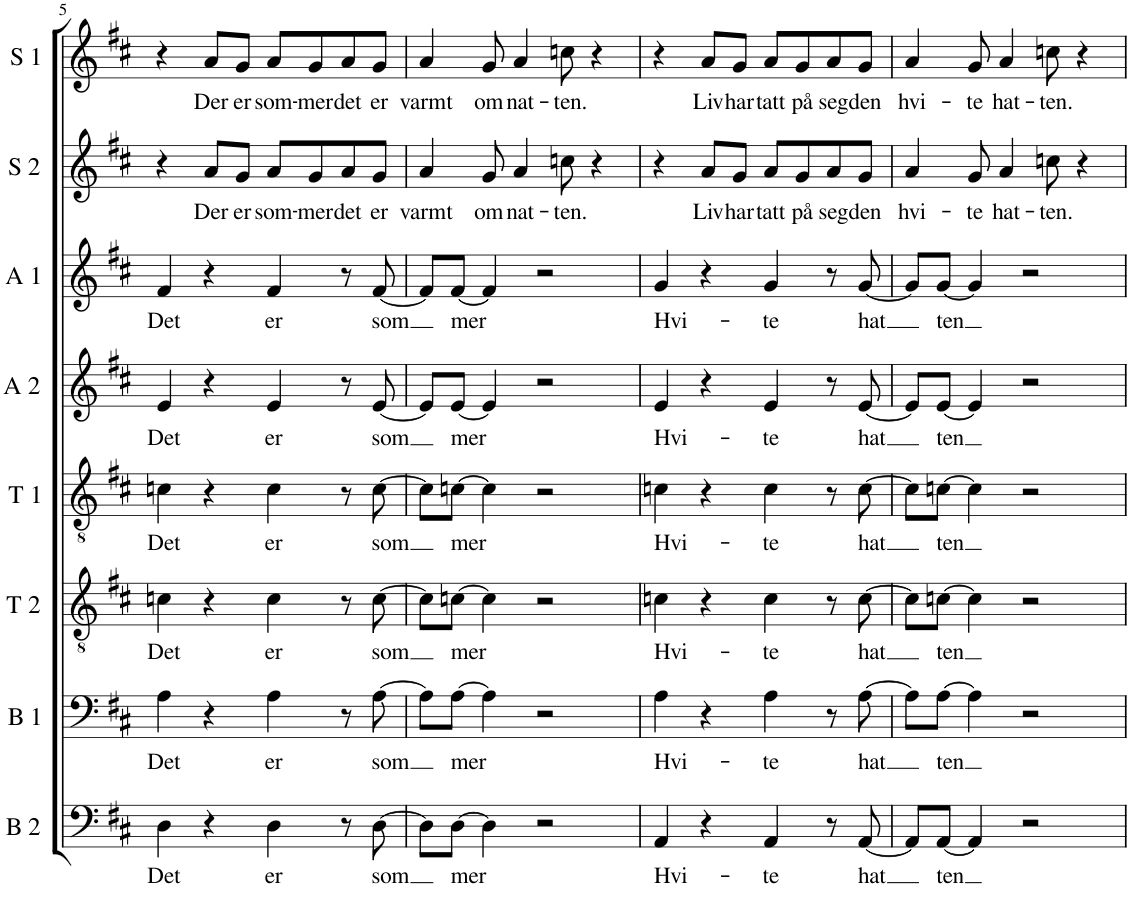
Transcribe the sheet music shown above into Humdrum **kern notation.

**kern	**text	**kern	**text	**kern	**text	**kern	**text	**kern	**text	**kern	**text	**kern	**text	**kern	**text
*part8	*part8	*part7	*part7	*part6	*part6	*part5	*part5	*part4	*part4	*part3	*part3	*part2	*part2	*part1	*part1
*staff8	*staff8	*staff7	*staff7	*staff6	*staff6	*staff5	*staff5	*staff4	*staff4	*staff3	*staff3	*staff2	*staff2	*staff1	*staff1
*I"Bass 2	*	*I"Bass 1	*	*I"Tenor 2	*	*I"Tenor 1	*	*I"Alt 2	*	*I"Alt 1	*	*I"Sopran 2	*	*I"Sopran 1	*
*I'B 2	*	*I'B 1	*	*I'T 2	*	*I'T 1	*	*I'A 2	*	*I'A 1	*	*I'S 2	*	*I'S 1	*
!!LO:PB:g=z
*clefF4	*	*clefF4	*	*clefGv2	*	*clefGv2	*	*clefG2	*	*clefG2	*	*clefG2	*	*clefG2	*
*k[f#c#]	*	*k[f#c#]	*	*k[f#c#]	*	*k[f#c#]	*	*k[f#c#]	*	*k[f#c#]	*	*k[f#c#]	*	*k[f#c#]	*
*M4/4	*	*M4/4	*	*M4/4	*	*M4/4	*	*M4/4	*	*M4/4	*	*M4/4	*	*M4/4	*
=5	=5	=5	=5	=5	=5	=5	=5	=5	=5	=5	=5	=5	=5	=5	=5
!	!LO:LY:b	!	!LO:LY:b	!	!LO:LY:b	!	!LO:LY:b	!	!LO:LY:b	!	!LO:LY:b	!	!	!	!
4D\	Det	4A\	Det	4cn\	Det	4cn\	Det	4e/	Det	4f#/	Det	4r	.	4r	.
!	!	!	!	!	!	!	!	!	!	!	!	!	!LO:LY:b	!	!LO:LY:b
4r	.	4r	.	4r	.	4r	.	4r	.	4r	.	8a/L	Der	8a/L	Der
!	!	!	!	!	!	!	!	!	!	!	!	!	!LO:LY:b	!	!LO:LY:b
.	.	.	.	.	.	.	.	.	.	.	.	8g/J	er	8g/J	er
!	!LO:LY:b	!	!LO:LY:b	!	!LO:LY:b	!	!LO:LY:b	!	!LO:LY:b	!	!LO:LY:b	!	!LO:LY:b	!	!LO:LY:b
4D\	er	4A\	er	4c\	er	4c\	er	4e/	er	4f#/	er	8a/L	som-	8a/L	som-
!	!	!	!	!	!	!	!	!	!	!	!	!	!LO:LY:b	!	!LO:LY:b
.	.	.	.	.	.	.	.	.	.	.	.	8g/	-mer	8g/	-mer
!	!	!	!	!	!	!	!	!	!	!	!	!	!LO:LY:b	!	!LO:LY:b
8r	.	8r	.	8r	.	8r	.	8r	.	8r	.	8a/	det	8a/	det
!	!LO:LY:b	!	!LO:LY:b	!	!LO:LY:b	!	!LO:LY:b	!	!LO:LY:b	!	!LO:LY:b	!	!LO:LY:b	!	!LO:LY:b
[8D\	som	[8A\	som	[8c\	som	[8c\	som	[8e/	som	[8f#/	som	8g/J	er	8g/J	er
=6	=6	=6	=6	=6	=6	=6	=6	=6	=6	=6	=6	=6	=6	=6	=6
!	!	!	!	!	!	!	!	!	!	!	!	!	!LO:LY:b	!	!LO:LY:b
8D\L]	.	8A\L]	.	8c\L]	.	8c\L]	.	8e/L]	.	8f#/L]	.	4a/	varmt	4a/	varmt
!	!LO:LY:b	!	!LO:LY:b	!	!LO:LY:b	!	!LO:LY:b	!	!LO:LY:b	!	!LO:LY:b	!	!	!	!
[8D\J	mer	[8A\J	mer	[8cn\J	mer	[8cn\J	mer	[8e/J	mer	[8f#/J	mer	.	.	.	.
!	!	!	!	!	!	!	!	!	!	!	!	!	!LO:LY:b	!	!LO:LY:b
4D\]	.	4A\]	.	4c\]	.	4c\]	.	4e/]	.	4f#/]	.	8g/	om	8g/	om
!	!	!	!	!	!	!	!	!	!	!	!	!	!LO:LY:b	!	!LO:LY:b
.	.	.	.	.	.	.	.	.	.	.	.	4a/	nat-	4a/	nat-
2r	.	2r	.	2r	.	2r	.	2r	.	2r	.	.	.	.	.
!	!	!	!	!	!	!	!	!	!	!	!	!	!LO:LY:b	!	!LO:LY:b
.	.	.	.	.	.	.	.	.	.	.	.	8ccn\	-ten.	8ccn\	-ten.
.	.	.	.	.	.	.	.	.	.	.	.	4r	.	4r	.
=7	=7	=7	=7	=7	=7	=7	=7	=7	=7	=7	=7	=7	=7	=7	=7
!	!LO:LY:b	!	!LO:LY:b	!	!LO:LY:b	!	!LO:LY:b	!	!LO:LY:b	!	!LO:LY:b	!	!	!	!
4AA/	Hvi-	4A\	Hvi-	4cn\	Hvi-	4cn\	Hvi-	4e/	Hvi-	4g/	Hvi-	4r	.	4r	.
!	!	!	!	!	!	!	!	!	!	!	!	!	!LO:LY:b	!	!LO:LY:b
4r	.	4r	.	4r	.	4r	.	4r	.	4r	.	8a/L	Liv	8a/L	Liv
!	!	!	!	!	!	!	!	!	!	!	!	!	!LO:LY:b	!	!LO:LY:b
.	.	.	.	.	.	.	.	.	.	.	.	8g/J	har	8g/J	har
!	!LO:LY:b	!	!LO:LY:b	!	!LO:LY:b	!	!LO:LY:b	!	!LO:LY:b	!	!LO:LY:b	!	!LO:LY:b	!	!LO:LY:b
4AA/	-te	4A\	-te	4c\	-te	4c\	-te	4e/	-te	4g/	-te	8a/L	tatt	8a/L	tatt
!	!	!	!	!	!	!	!	!	!	!	!	!	!LO:LY:b	!	!LO:LY:b
.	.	.	.	.	.	.	.	.	.	.	.	8g/	på	8g/	på
!	!	!	!	!	!	!	!	!	!	!	!	!	!LO:LY:b	!	!LO:LY:b
8r	.	8r	.	8r	.	8r	.	8r	.	8r	.	8a/	seg	8a/	seg
!	!LO:LY:b	!	!LO:LY:b	!	!LO:LY:b	!	!LO:LY:b	!	!LO:LY:b	!	!LO:LY:b	!	!LO:LY:b	!	!LO:LY:b
[8AA/	hat	[8A\	hat	[8c\	hat	[8c\	hat	[8e/	hat	[8g/	hat	8g/J	den	8g/J	den
=8	=8	=8	=8	=8	=8	=8	=8	=8	=8	=8	=8	=8	=8	=8	=8
!	!	!	!	!	!	!	!	!	!	!	!	!	!LO:LY:b	!	!LO:LY:b
8AA/L]	.	8A\L]	.	8c\L]	.	8c\L]	.	8e/L]	.	8g/L]	.	4a/	hvi-	4a/	hvi-
!	!LO:LY:b	!	!LO:LY:b	!	!LO:LY:b	!	!LO:LY:b	!	!LO:LY:b	!	!LO:LY:b	!	!	!	!
[8AA/J	ten	[8A\J	ten	[8cn\J	ten	[8cn\J	ten	[8e/J	ten	[8g/J	ten	.	.	.	.
!	!	!	!	!	!	!	!	!	!	!	!	!	!LO:LY:b	!	!LO:LY:b
4AA/]	.	4A\]	.	4c\]	.	4c\]	.	4e/]	.	4g/]	.	8g/	-te	8g/	-te
!	!	!	!	!	!	!	!	!	!	!	!	!	!LO:LY:b	!	!LO:LY:b
.	.	.	.	.	.	.	.	.	.	.	.	4a/	hat-	4a/	hat-
2r	.	2r	.	2r	.	2r	.	2r	.	2r	.	.	.	.	.
!	!	!	!	!	!	!	!	!	!	!	!	!	!LO:LY:b	!	!LO:LY:b
.	.	.	.	.	.	.	.	.	.	.	.	8ccn\	-ten.	8ccn\	-ten.
.	.	.	.	.	.	.	.	.	.	.	.	4r	.	4r	.
=	=	=	=	=	=	=	=	=	=	=	=	=	=	=	=
*-	*-	*-	*-	*-	*-	*-	*-	*-	*-	*-	*-	*-	*-	*-	*-
